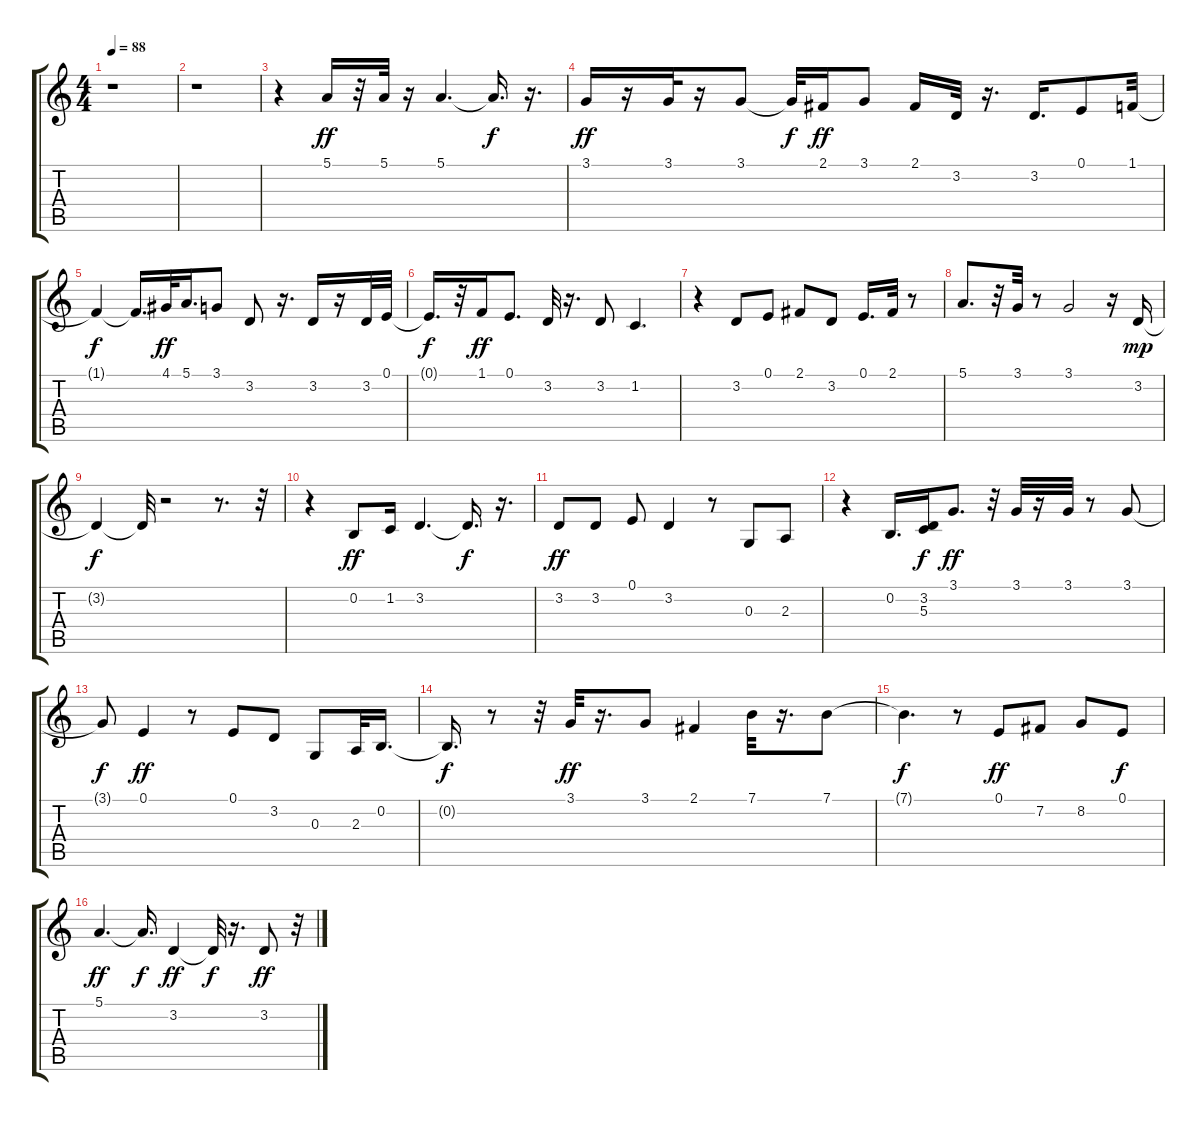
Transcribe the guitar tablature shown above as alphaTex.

\track "" {solo instrument electricgrandpiano}
\staff {score tabs}
\tuning (E4 B3 G3 D3 A2 E2) {hide}
\ts (4 4)
\tempo 88
\clef g2
\ks c
r.1{dy f} |
r.1 |
r.4 5.1.16{dy ff} r.32 5.1.32 r.16 5.1.4{d} 5.1{t}.16{d dy f} r.16{d} |
3.1.16{dy ff} r.16 3.1.32 r.16 3.1.8 3.1{t}.32{dy f} 2.1.16{dy ff} 3.1.8 2.1.16 3.2.32 r.16{d} 3.2.16{d} 0.1.8 1.1.32 |
1.1{t}.4{dy f} 1.1{t}.16{d} 4.1.32{dy ff} 5.1.16{d} 3.1.8 3.2.8 r.16{d} 3.2.16 r.16 3.2.32 0.1.32 |
0.1{t}.16{d dy f} r.32 1.1.16{dy ff} 0.1.8{d} 3.2.32 r.16{d} 3.2.8 1.2.4{d} |
r.4 3.2.8 0.1.8 2.1.8 3.2.8 0.1.16{d} 2.1.32 r.8 |
5.1.8{d} r.32 3.1.32 r.8 3.1.2 r.16 3.2.16{dy mp} |
3.2{t}.4{dy f} 3.2{t}.32 r.2 r.8{d} r.32 |
r.4 0.2.8{dy ff} 1.2.16 3.2.4{d} 3.2{t}.16{d dy f} r.16{d} |
3.2.8{dy ff} 3.2.8 0.1.8 3.2.4 r.8 0.3.8 2.3.8 |
r.4 0.2.16{d} (3.2 5.3).16{dy f} 3.1.8{d dy ff} r.32 3.1.32 r.16 3.1.32 r.8 3.1.8 |
3.1{t}.8{dy f} 0.1.4{dy ff} r.8 0.1.8 3.2.8 0.3.8 2.3.32 0.2.16{d} |
0.2{t}.16{d dy f} r.8 r.32 3.1.32{dy ff} r.16{d} 3.1.8 2.1.4 7.1.32 r.16{d} 7.1.8 |
7.1{t}.4{d dy f} r.8 0.1.8{dy ff} 7.2.8 8.2.8 0.1.8{dy f} |
5.1.4{d dy ff} 5.1{t}.16{d dy f} 3.2.4{dy ff} 3.2{t}.32{dy f} r.16{d} 3.2.8{dy ff} r.32
